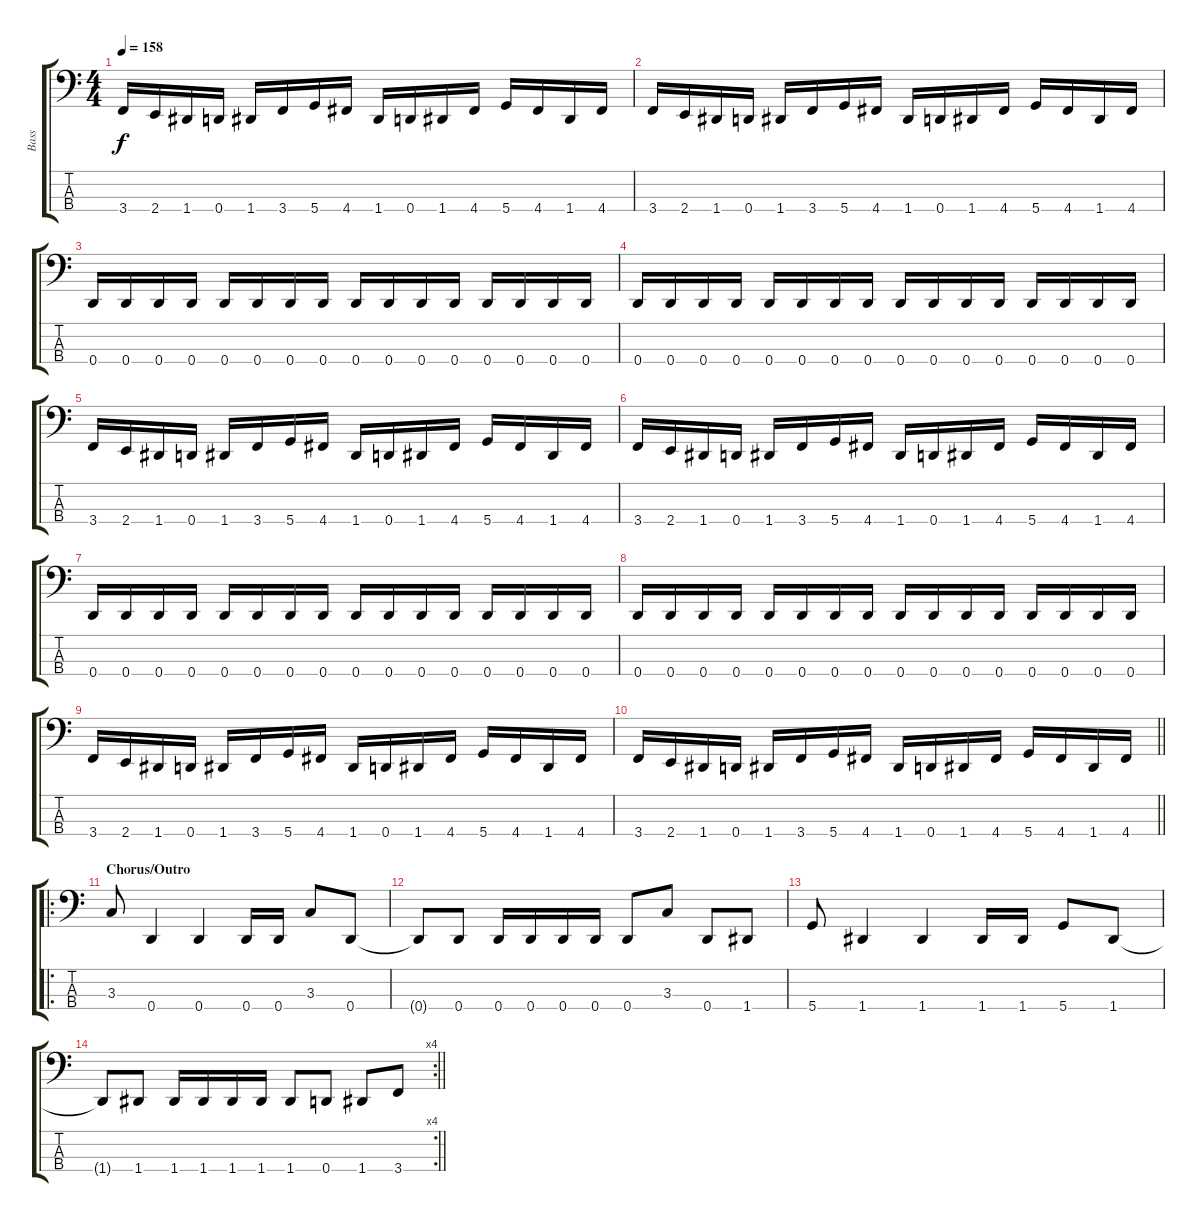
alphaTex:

\track ("Bass" "Bass") {instrument electricbasspick}
\staff {score tabs}
\tuning (G2 D2 A1 D1) {hide}
\ts (4 4)
\tempo 158
\clef f4
\ks c
3.4.16{dy f} 2.4.16 1.4.16 0.4.16 1.4.16 3.4.16 5.4.16 4.4.16 1.4.16 0.4.16 1.4.16 4.4.16 5.4.16 4.4.16 1.4.16 4.4.16 |
3.4.16 2.4.16 1.4.16 0.4.16 1.4.16 3.4.16 5.4.16 4.4.16 1.4.16 0.4.16 1.4.16 4.4.16 5.4.16 4.4.16 1.4.16 4.4.16 |
0.4.16 0.4.16 0.4.16 0.4.16 0.4.16 0.4.16 0.4.16 0.4.16 0.4.16 0.4.16 0.4.16 0.4.16 0.4.16 0.4.16 0.4.16 0.4.16 |
0.4.16 0.4.16 0.4.16 0.4.16 0.4.16 0.4.16 0.4.16 0.4.16 0.4.16 0.4.16 0.4.16 0.4.16 0.4.16 0.4.16 0.4.16 0.4.16 |
3.4.16 2.4.16 1.4.16 0.4.16 1.4.16 3.4.16 5.4.16 4.4.16 1.4.16 0.4.16 1.4.16 4.4.16 5.4.16 4.4.16 1.4.16 4.4.16 |
3.4.16 2.4.16 1.4.16 0.4.16 1.4.16 3.4.16 5.4.16 4.4.16 1.4.16 0.4.16 1.4.16 4.4.16 5.4.16 4.4.16 1.4.16 4.4.16 |
0.4.16 0.4.16 0.4.16 0.4.16 0.4.16 0.4.16 0.4.16 0.4.16 0.4.16 0.4.16 0.4.16 0.4.16 0.4.16 0.4.16 0.4.16 0.4.16 |
0.4.16 0.4.16 0.4.16 0.4.16 0.4.16 0.4.16 0.4.16 0.4.16 0.4.16 0.4.16 0.4.16 0.4.16 0.4.16 0.4.16 0.4.16 0.4.16 |
3.4.16 2.4.16 1.4.16 0.4.16 1.4.16 3.4.16 5.4.16 4.4.16 1.4.16 0.4.16 1.4.16 4.4.16 5.4.16 4.4.16 1.4.16 4.4.16 |
\barLineRight lightlight
3.4.16 2.4.16 1.4.16 0.4.16 1.4.16 3.4.16 5.4.16 4.4.16 1.4.16 0.4.16 1.4.16 4.4.16 5.4.16 4.4.16 1.4.16 4.4.16 |
\ro
\section ("" "Chorus/Outro")
3.3.8 0.4.4 0.4.4 0.4.16 0.4.16 3.3.8 0.4.8 |
0.4{t}.8 0.4.8 0.4.16 0.4.16 0.4.16 0.4.16 0.4.8 3.3.8 0.4.8 1.4.8 |
5.4.8 1.4.4 1.4.4 1.4.16 1.4.16 5.4.8 1.4.8 |
\rc 4
\barLineRight lightlight
1.4{t}.8 1.4.8 1.4.16 1.4.16 1.4.16 1.4.16 1.4.8 0.4.8 1.4.8 3.4.8
